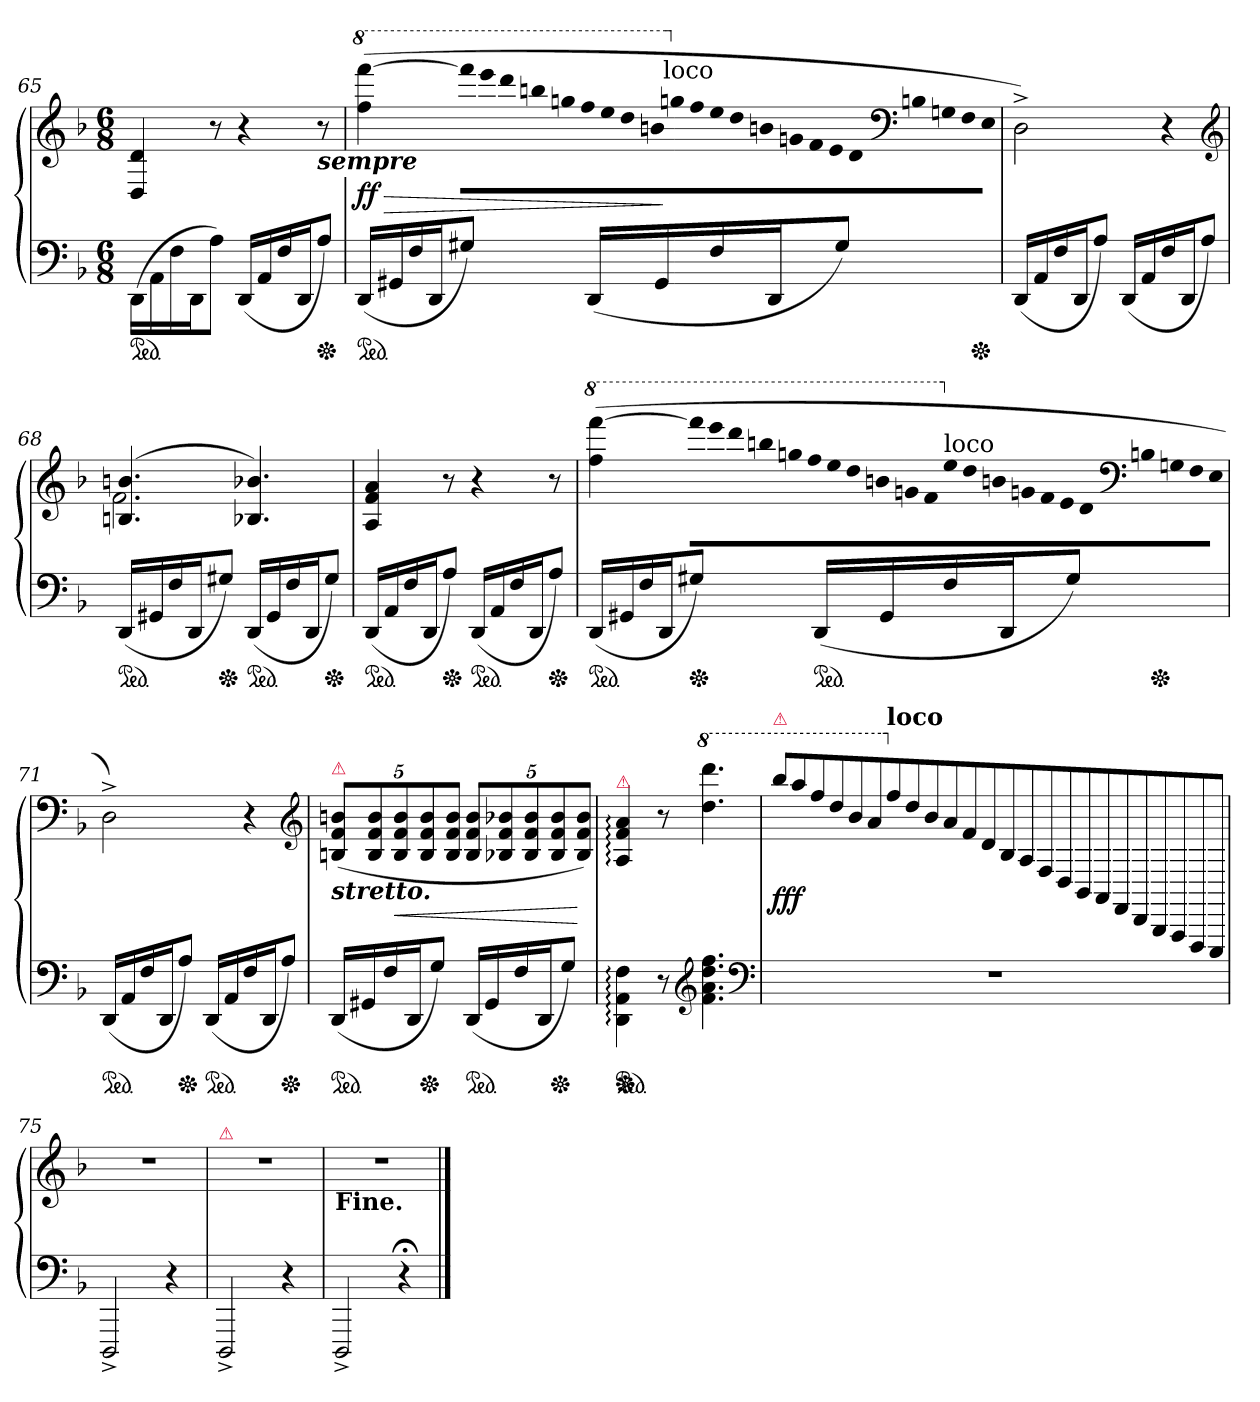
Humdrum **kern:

**kern	**kern	**dynam
*part1	*part1	*part1
*staff2	*staff1	*staff1/2
*clefF4	*clefG2	*
*k[b-]	*k[b-]	*
*d:	*d:	*
*M6/8	*M6/8	*
*ped	*	*
=65	=65	=65
(>16DD\LL	4D/ 4d/	.
16AA\	.	.
16F\	.	.
16DD\J	.	.
8AJ)	8r	.
(>16DDLL	4r	.
16AA	.	.
16F	.	.
16DDJ	.	.
!	!LO:TX:b:Bi:t=sempre	!
*Xped	*	*
8AJ)	8r	.
=66	=66	=66
*	*8va	*
*ped	*	*
(<16DDLL	(>4fff [4ffff	> ff
16GG#X	.	.
16F	.	.
16DDJ	.	.
*	*Xtuplet	*
!	!LO:N:vis=8	!
8G#XJ)	44ffff!\L]	.
!	!LO:N:vis=8	!
.	44eeee!	.
!	!LO:N:vis=8	!
.	44dddd!	.
!	!LO:N:vis=8	!
.	44bbbn!	.
!	!LO:N:vis=8	!
.	44gggn!	.
!	!LO:N:vis=8	!
.	44fff!	.
(<16DDLL	.	.
!	!LO:N:vis=8	!
.	44eee!	.
!	!LO:N:vis=8	!
.	44ddd!	.
!	!LO:N:vis=8	!
.	44bbn!	.
16GG#	.	.
*	*X8va	*
!	!LO:TX:a:t=loco	!
!	!LO:N:vis=8	!
.	44ggn!	]
!	!LO:N:vis=8	!
.	44ff!	.
!	!LO:N:vis=8	!
16F	44ee!	.
!	!LO:N:vis=8	!
.	44dd!	.
!	!LO:N:vis=8	!
.	44bn!	.
16DDJ	.	.
!	!LO:N:vis=8	!
.	44gn!	.
!	!LO:N:vis=8	!
.	44f!	.
!	!LO:N:vis=8	!
.	44e!	.
8G#J)	.	.
!	!LO:N:vis=8	!
.	44d!	.
*	*clefF4	*
!	!LO:N:vis=8	!
.	44Bn!	.
!	!LO:N:vis=8	!
.	44Gn!	.
!	!LO:N:vis=8	!
.	44F!	.
!	!LO:N:vis=8	!
*Xped	*	*
.	44E!J	.
=67	=67	=67
(<16DDLL	2D^<)	.
16AA	.	.
16F	.	.
16DDJ	.	.
8AJ)	.	.
(<16DDLL	.	.
16AA	.	.
16F	4r	.
16DDJ	.	.
8AJ)	.	.
*	*clefG2	*
=68	=68	=68
*	*^	*
*ped	*	*	*
(<16DDLL	(>4.Bn 4.bn	2.f	.
16GG#X	.	.	.
16F	.	.	.
16DDJ	.	.	.
*Xped	*	*	*
8G#XJ)	.	.	.
*ped	*	*	*
(<16DDLL	4.B-X 4.b-X)	.	.
16GG#	.	.	.
16F	.	.	.
16DDJ	.	.	.
*Xped	*	*	*
8G#J)	.	.	.
*	*v	*v	*
=69	=69	=69
*ped	*	*
(<16DDLL	4A 4f 4a	.
16AA	.	.
16F	.	.
16DDJ	.	.
*Xped	*	*
8AJ)	8r	.
*ped	*	*
(<16DDLL	4r	.
16AA	.	.
16F	.	.
16DDJ	.	.
*Xped	*	*
8AJ)	8r	.
=70	=70	=70
*	*8va	*
*ped	*	*
(<16DDLL	(>4fff [4ffff	.
16GG#X	.	.
16F	.	.
16DDJ	.	.
!	!LO:N:vis=8	!
*Xped	*	*
8G#XJ)	44ffff!\L]	.
!	!LO:N:vis=8	!
.	44eeee!	.
!	!LO:N:vis=8	!
.	44dddd!	.
!	!LO:N:vis=8	!
.	44bbbn!	.
!	!LO:N:vis=8	!
.	44gggn!	.
!	!LO:N:vis=8	!
.	44fff!	.
*ped	*	*
(<16DDLL	.	.
!	!LO:N:vis=8	!
.	44eee!	.
!	!LO:N:vis=8	!
.	44ddd!	.
!	!LO:N:vis=8	!
.	44bbn!	.
16GG#	.	.
!	!LO:N:vis=8	!
.	44ggn!	.
!	!LO:N:vis=8	!
.	44ff!	.
*	*X8va	*
!	!LO:TX:a:t=loco	!
!	!LO:N:vis=8	!
16F	44ee!	.
!	!LO:N:vis=8	!
.	44dd!	.
!	!LO:N:vis=8	!
.	44bn!	.
16DDJ	.	.
!	!LO:N:vis=8	!
.	44gn!	.
!	!LO:N:vis=8	!
.	44f!	.
!	!LO:N:vis=8	!
.	44e!	.
8G#J)	.	.
!	!LO:N:vis=8	!
.	44d!	.
*	*clefF4	*
!	!LO:N:vis=8	!
.	44Bn!	.
!	!LO:N:vis=8	!
*Xped	*	*
.	44Gn!	.
!	!LO:N:vis=8	!
.	44F!	.
!	!LO:N:vis=8	!
.	44E!J	.
=71	=71	=71
*ped	*	*
(<16DDLL	2D^<)	.
16AA	.	.
16F	.	.
16DDJ	.	.
*Xped	*	*
8AJ)	.	.
*ped	*	*
(<16DDLL	.	.
16AA	.	.
16F	4r	.
16DDJ	.	.
*Xped	*	*
8AJ)	.	.
*	*clefG2	*
=72	=72	=72
*	*tuplet	*
!	!LO:TX:b:Bi:t=stretto.	!
!	!LO:TX:a:color=crimson:t=⚠	!
*ped	*	*
(<16DDLL	(>40%3Bn 40%3f 40%3bnL	.
16GG#X	.	.
.	40%3B 40%3f 40%3b	.
16F	.	.
.	40%3B 40%3f 40%3b	<
16DDJ	.	.
*Xped	*	*
.	40%3B 40%3f 40%3b	.
8GJ)	.	.
.	40%3B 40%3f 40%3bJ	.
*ped	*	*
(<16DD/LL	40%3B 40%3f 40%3bL	.
16GG#	.	.
.	40%3B-X 40%3f 40%3b-X	.
16F	.	.
.	40%3B- 40%3f 40%3b-	.
16DDJ	.	.
*Xped	*	*
.	40%3B- 40%3f 40%3b-	.
8GJ)	.	.
.	40%3B- 40%3f 40%3b-J)	[
=73	=73	=73
!	!LO:TX:a:color=crimson:t=⚠	!
*ped	*	*
*Xped	*	*
4DD:\ 4AA:\ 4F:\	4A:/ 4f:/ 4a:/	.
8r	8r	.
*clefG2	*	*
*	*8va	*
4.f 4.a 4.dd 4.ff	4.ddd 4.dddd	.
*clefF4	*	*
=74	=74	=74
!	!LO:TX:a:color=crimson:t=⚠	!
!	!LO:N:vis=8	!
2.r	32bbb-!\L	fff
!	!LO:N:vis=8	!
.	32aaa!\	.
!	!LO:N:vis=8	!
.	32fff!\	.
!	!LO:N:vis=8	!
.	32ddd!\	.
!	!LO:N:vis=8	!
.	32bb-!\	.
!	!LO:N:vis=8	!
.	32aa!\	.
*	*X8va	*
!	!LO:TX:a:B:t=loco	!
!	!LO:N:vis=8	!
.	32ff!\	.
!	!LO:N:vis=8	!
.	32dd!\	.
!	!LO:N:vis=8	!
.	32b-!\	.
!	!LO:N:vis=8	!
.	32a!\	.
!	!LO:N:vis=8	!
.	32f!\	.
!	!LO:N:vis=8	!
.	32d!\	.
!	!LO:N:vis=8	!
.	32B-!/	.
!	!LO:N:vis=8	!
.	32A!/	.
!	!LO:N:vis=8	!
.	32F!/	.
!	!LO:N:vis=8	!
.	32D!/	.
!	!LO:N:vis=8	!
.	32BB-!/	.
!	!LO:N:vis=8	!
.	32AA!/	.
!	!LO:N:vis=8	!
.	32FF!/	.
!	!LO:N:vis=8	!
.	32DD!/	.
!	!LO:N:vis=8	!
.	32BBB-!/	.
!	!LO:N:vis=8	!
.	32AAA!/	.
!	!LO:N:vis=8	!
.	32FFF!/	.
!	!LO:N:vis=8	!
.	32EEE!/J	.
=75	=75	=75
2DDD^>	2.r	.
4r	.	.
=76	=76	=76
!	!LO:TX:a:color=crimson:t=⚠	!
2DDD^>	2.r	.
4r	.	.
=77	=77	=77
!	!LO:TX:b:B:t=Fine.	!
2DDD^>	2.r	.
4r;<	.	.
==	==	==
*-	*-	*-
